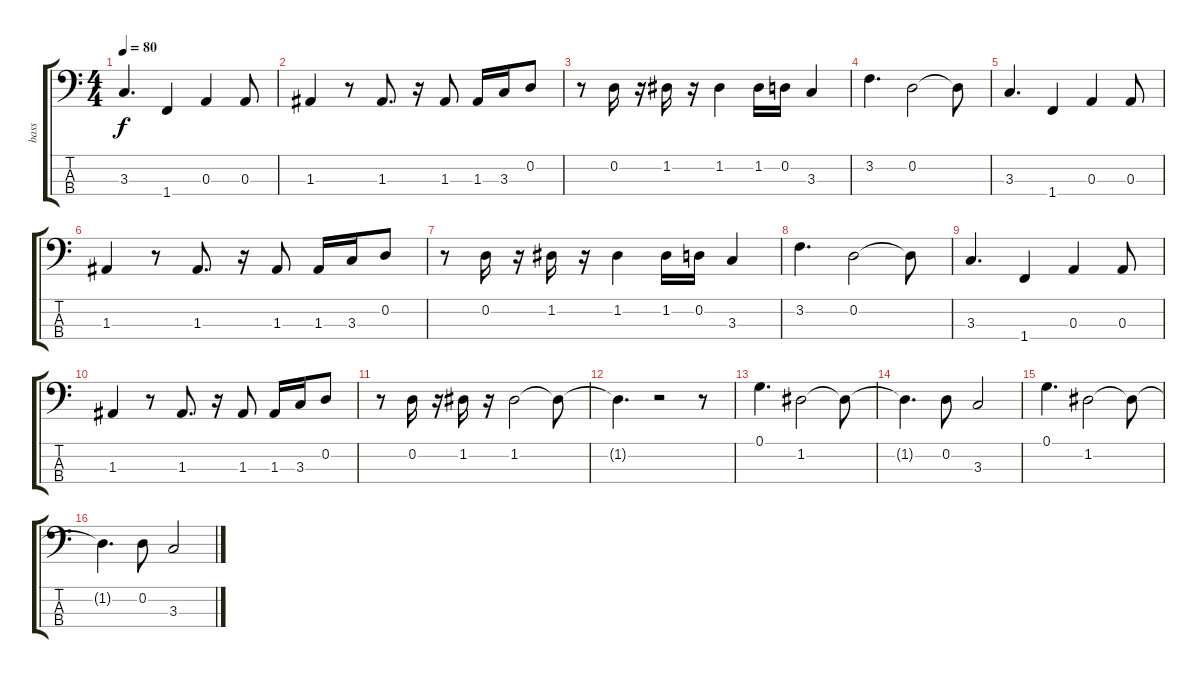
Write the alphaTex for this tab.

\track ("bass" "bass") {instrument electricbassfinger}
\staff {score tabs}
\tuning (G2 D2 A1 E1) {hide}
\ts (4 4)
\tempo 80
\clef f4
\ks c
3.3.4{d dy f} 1.4.4 0.3.4 0.3.8 |
1.3.4 r.8 1.3.8{d} r.16 1.3.8 1.3.16 3.3.16 0.2.8 |
r.8 0.2.16 r.16 1.2.16 r.16 1.2.4 1.2.16 0.2.16 3.3.4 |
3.2.4{d} 0.2.2 0.2{t}.8 |
3.3.4{d} 1.4.4 0.3.4 0.3.8 |
1.3.4 r.8 1.3.8{d} r.16 1.3.8 1.3.16 3.3.16 0.2.8 |
r.8 0.2.16 r.16 1.2.16 r.16 1.2.4 1.2.16 0.2.16 3.3.4 |
3.2.4{d} 0.2.2 0.2{t}.8 |
3.3.4{d} 1.4.4 0.3.4 0.3.8 |
1.3.4 r.8 1.3.8{d} r.16 1.3.8 1.3.16 3.3.16 0.2.8 |
r.8 0.2.16 r.16 1.2.16 r.16 1.2.2 1.2{t}.8 |
1.2{t}.4{d} r.2 r.8 |
0.1.4{d} 1.2.2 1.2{t}.8 |
1.2{t}.4{d} 0.2.8 3.3.2 |
0.1.4{d} 1.2.2 1.2{t}.8 |
1.2{t}.4{d} 0.2.8 3.3.2
